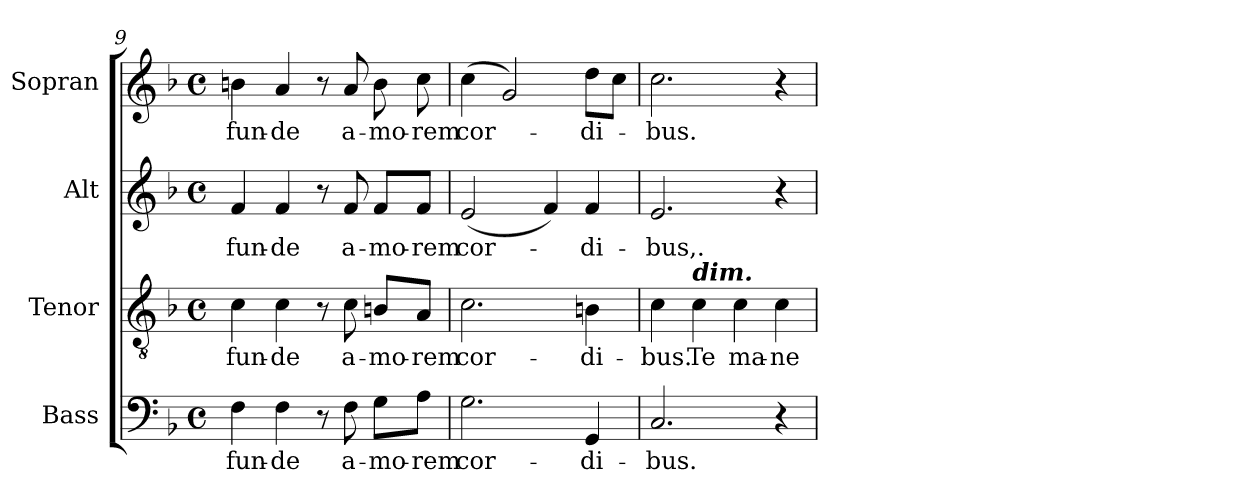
**kern	**text	**kern	**text	**kern	**text	**kern	**text
*part4	*part4	*part3	*part3	*part2	*part2	*part1	*part1
*staff4	*staff4	*staff3	*staff3	*staff2	*staff2	*staff1	*staff1
*I"Bass	*	*I"Tenor	*	*I"Alt	*	*I"Sopran	*
*I'B.	*	*I'T.	*	*I'A.	*	*I'S.	*
!!LO:LB:g=z
*clefF4	*	*clefGv2	*	*clefG2	*	*clefG2	*
*k[b-]	*	*k[b-]	*	*k[b-]	*	*k[b-]	*
*F:	*	*F:	*	*F:	*	*F:	*
*M4/4	*	*M4/4	*	*M4/4	*	*M4/4	*
*met(c)	*	*met(c)	*	*met(c)	*	*met(c)	*
=9	=9	=9	=9	=9	=9	=9	=9
!	!LO:LY:b	!	!LO:LY:b	!	!LO:LY:b	!	!LO:LY:b
4F\	-fun-	4c\	-fun-	4f/	-fun-	4bn\	-fun-
!	!LO:LY:b	!	!LO:LY:b	!	!LO:LY:b	!	!LO:LY:b
4F\	-de	4c\	-de	4f/	-de	4a/	-de
8r	.	8r	.	8r	.	8r	.
!	!LO:LY:b	!	!LO:LY:b	!	!LO:LY:b	!	!LO:LY:b
8F\	a-	8c\	a-	8f/	a-	8a/	a-
!	!LO:LY:b	!	!LO:LY:b	!	!LO:LY:b	!	!LO:LY:b
8G\L	-mo-	8Bn/L	-mo-	8f/L	-mo-	8b\	-mo-
!	!LO:LY:b	!	!LO:LY:b	!	!LO:LY:b	!	!LO:LY:b
8A\J	-rem	8A/J	-rem	8f/J	-rem	8cc\	-rem
=10	=10	=10	=10	=10	=10	=10	=10
!	!LO:LY:b	!	!LO:LY:b	!	!LO:LY:b	!	!LO:LY:b
2.G\	cor-	2.c\	cor-	(<2e/	cor-	(>4cc\	cor-
.	.	.	.	.	.	2g/)	.
.	.	.	.	4f/)	.	.	.
!	!LO:LY:b	!	!LO:LY:b	!	!LO:LY:b	!	!LO:LY:b
4GG/	-di-	4Bn\	-di-	4f/	-di-	8dd\L	-di-
.	.	.	.	.	.	8cc\J	.
=11	=11	=11	=11	=11	=11	=11	=11
!	!LO:LY:b	!	!LO:LY:b	!	!LO:LY:b	!	!LO:LY:b
2.C/	-bus.	4c\	-bus.	2.e/	-bus,.	2.cc\	-bus.
!	!	!LO:TX:a:Bi:t=dim.	!	!	!	!	!
!	!	!	!LO:LY:b	!	!	!	!
.	.	4c\	Te	.	.	.	.
!	!	!	!LO:LY:b	!	!	!	!
.	.	4c\	ma-	.	.	.	.
!	!	!	!LO:LY:b	!	!	!	!
4r	.	4c\	-ne	4r	.	4r	.
=	=	=	=	=	=	=	=
*-	*-	*-	*-	*-	*-	*-	*-
